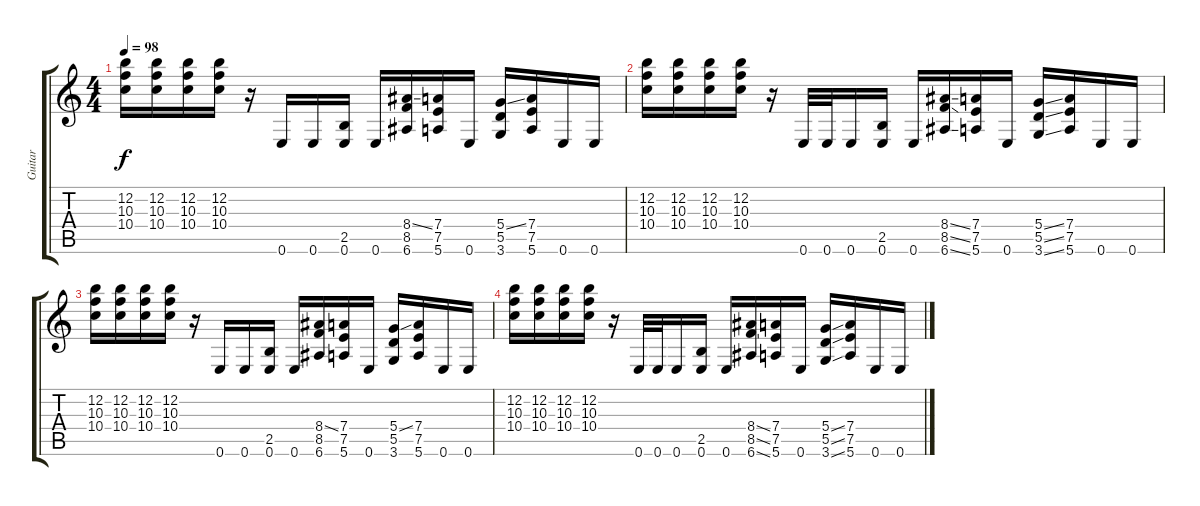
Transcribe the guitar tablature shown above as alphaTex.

\track ("Guitar" "Guitar") {instrument distortionguitar}
\staff {score tabs}
\tuning (E4 B3 G3 D3 A2 E2) {hide}
\ts (4 4)
\tempo 98
\clef g2
\ks c
(12.2 10.3 10.4).16{dy f volume 7} (12.2 10.3 10.4).16 (12.2 10.3 10.4).16 (12.2 10.3 10.4).16 r.16 0.6.16 0.6.16 (2.5 0.6).16 0.6.16 (8.4{ss} 8.5 6.6).16 (7.4 7.5 5.6).16 0.6.16 (5.4{ss} 5.5 3.6).16 (7.4 7.5 5.6).16 0.6.16 0.6.16 |
(12.2 10.3 10.4).16{volume 5} (12.2 10.3 10.4).16 (12.2 10.3 10.4).16 (12.2 10.3 10.4).16 r.16 0.6.32 0.6.32 0.6.16 (2.5 0.6).16 0.6.16 (8.4{ss} 8.5{ss} 6.6{ss}).16 (7.4 7.5 5.6).16 0.6.16 (5.4{ss} 5.5{ss} 3.6{ss}).16 (7.4 7.5 5.6).16 0.6.16 0.6.16 |
(12.2 10.3 10.4).16{volume 3} (12.2 10.3 10.4).16 (12.2 10.3 10.4).16 (12.2 10.3 10.4).16 r.16 0.6.16 0.6.16 (2.5 0.6).16 0.6.16 (8.4{ss} 8.5 6.6).16 (7.4 7.5 5.6).16 0.6.16 (5.4{ss} 5.5 3.6).16 (7.4 7.5 5.6).16 0.6.16 0.6.16 |
(12.2 10.3 10.4).16{volume 1} (12.2 10.3 10.4).16 (12.2 10.3 10.4).16 (12.2 10.3 10.4).16 r.16 0.6.32 0.6.32 0.6.16 (2.5 0.6).16 0.6.16 (8.4{ss} 8.5{ss} 6.6{ss}).16 (7.4 7.5 5.6).16 0.6.16 (5.4{ss} 5.5{ss} 3.6{ss}).16 (7.4 7.5 5.6).16 0.6.16 0.6.16
